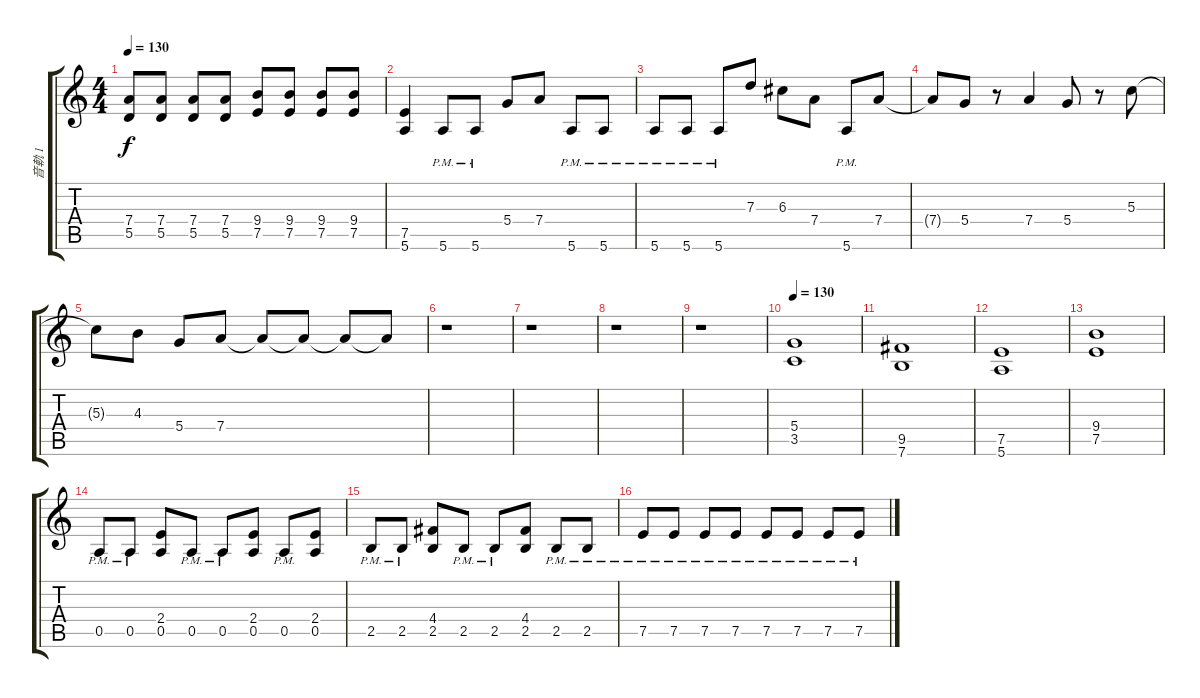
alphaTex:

\track ("音軌 1" "音軌 1") {instrument overdrivenguitar}
\staff {score tabs}
\tuning (E4 B3 G3 D3 A2 E2) {hide}
\ts (4 4)
\tempo 130
\clef g2
\ks c
(7.4 5.5).8{dy f} (7.4 5.5).8 (7.4 5.5).8 (7.4 5.5).8 (9.4 7.5).8 (9.4 7.5).8 (9.4 7.5).8 (9.4 7.5).8 |
(7.5 5.6).4 5.6{pm}.8 5.6{pm}.8 5.4.8 7.4.8 5.6{pm}.8 5.6{pm}.8 |
5.6{pm}.8 5.6{pm}.8 5.6{pm}.8 7.3.8 6.3.8 7.4.8 5.6{pm}.8 7.4.8 |
7.4{t}.8 5.4.8 r.8 7.4.4 5.4.8 r.8 5.3.8 |
5.3{t}.8 4.3.8 5.4.8 7.4.8 7.4{t}.8 7.4{t}.8 7.4{t}.8 7.4{t}.8 |
r.1 |
r.1 |
r.1 |
r.1 |
\tempo 130
(5.4 3.5).1 |
(9.5 7.6).1 |
(7.5 5.6).1 |
(9.4 7.5).1 |
0.5{pm}.8 0.5{pm}.8 (2.4 0.5).8 0.5{pm}.8 0.5{pm}.8 (2.4 0.5).8 0.5{pm}.8 (2.4 0.5).8 |
2.5{pm}.8 2.5{pm}.8 (4.4 2.5).8 2.5{pm}.8 2.5{pm}.8 (4.4 2.5).8 2.5{pm}.8 2.5{pm}.8 |
7.5{pm}.8 7.5{pm}.8 7.5{pm}.8 7.5{pm}.8 7.5{pm}.8 7.5{pm}.8 7.5{pm}.8 7.5{pm}.8
